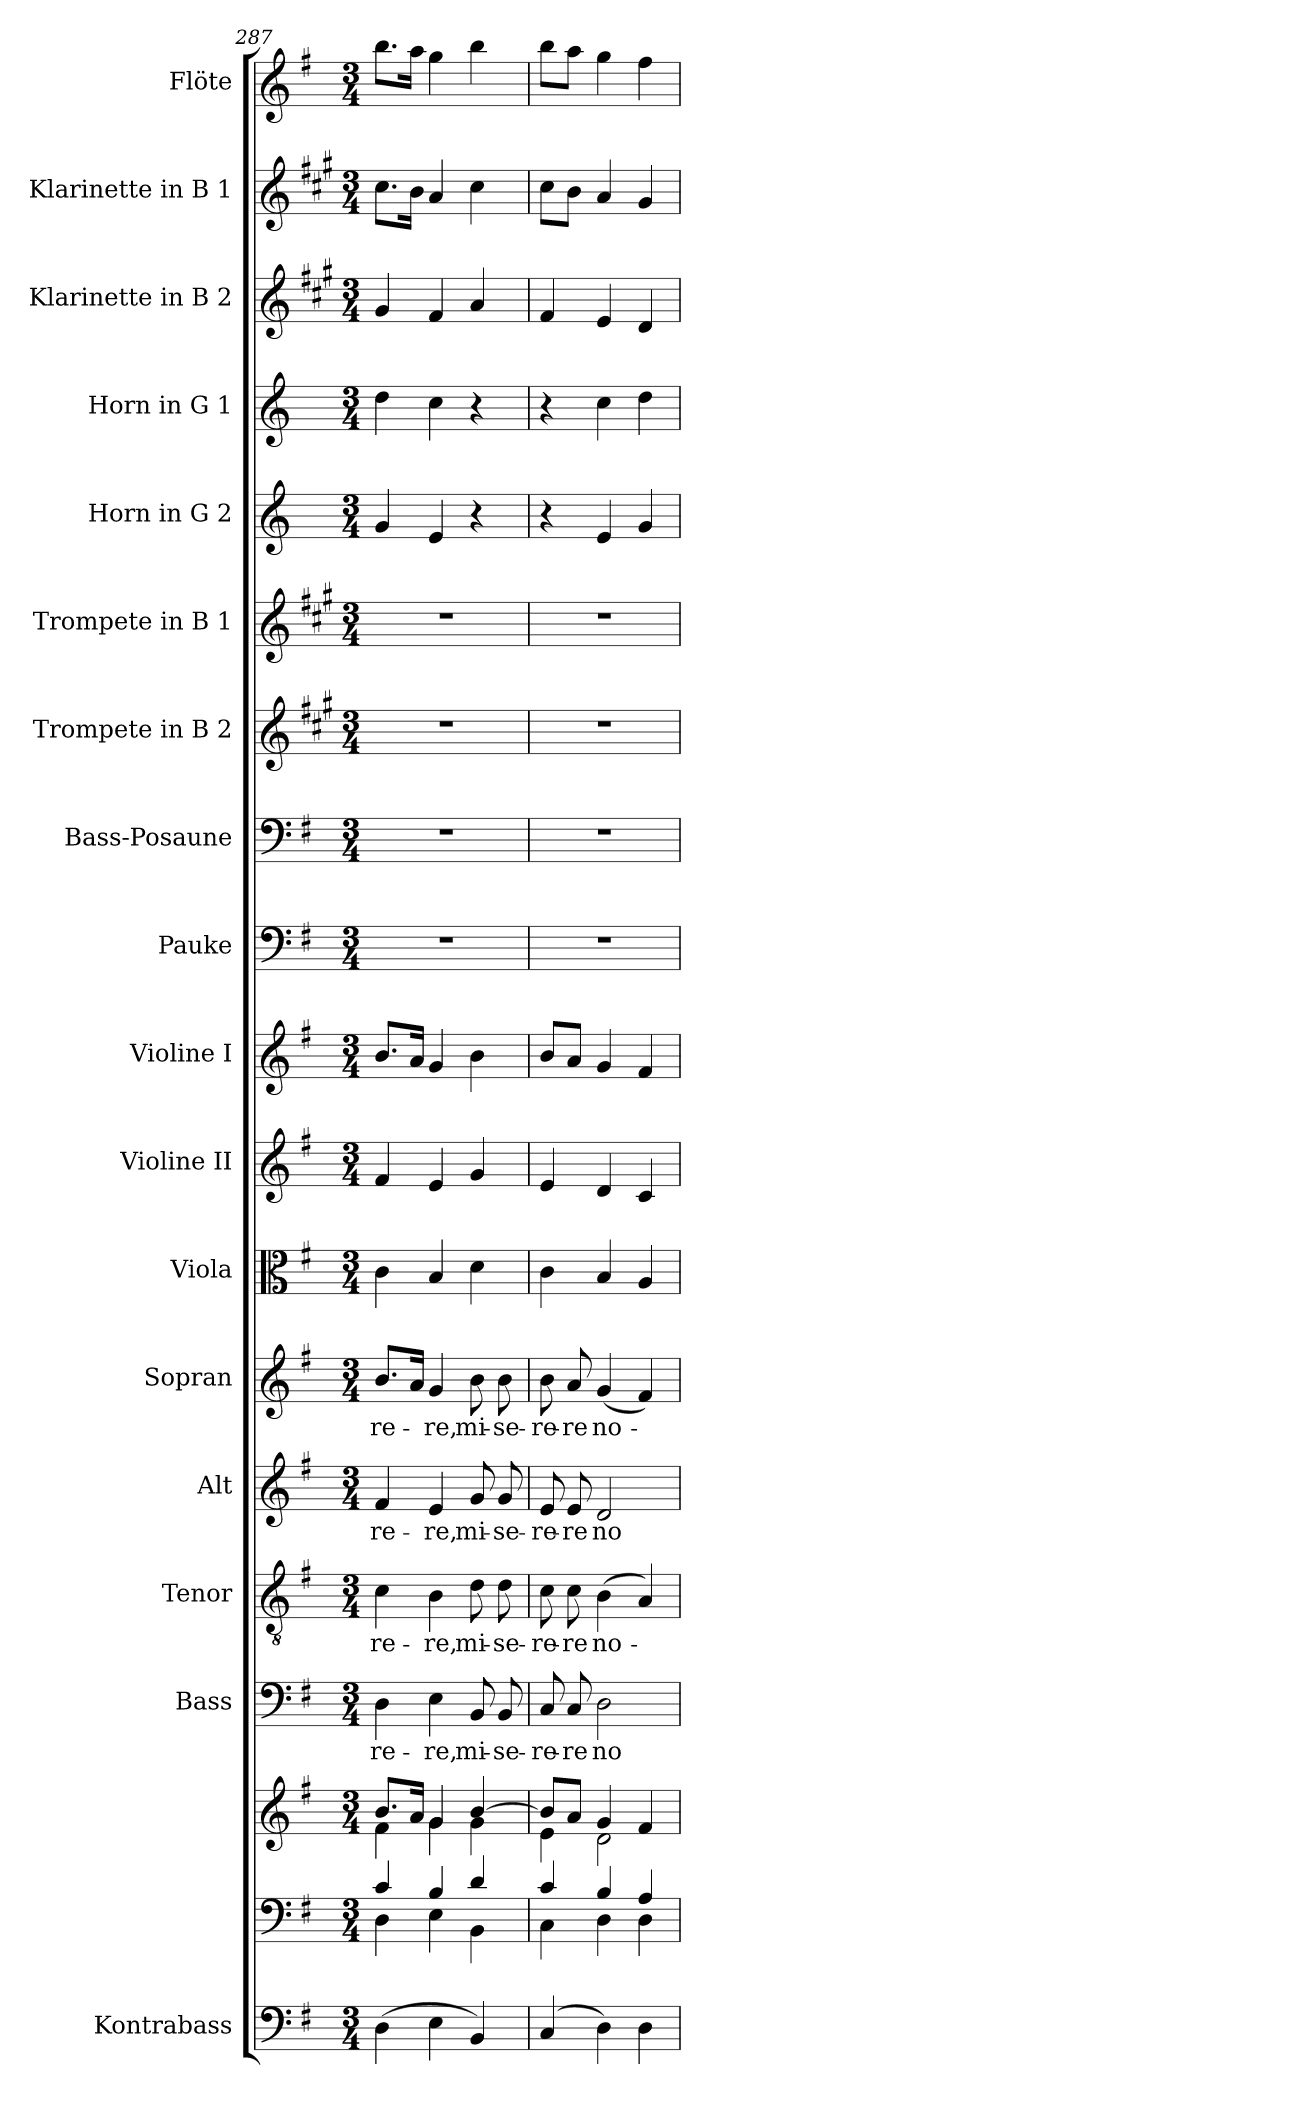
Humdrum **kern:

**kern	**kern	**kern	**kern	**text	**kern	**text	**kern	**text	**kern	**text	**kern	**kern	**kern	**kern	**kern	**kern	**kern	**kern	**kern	**kern	**kern	**kern
*part18	*part17	*part17	*part16	*part16	*part15	*part15	*part14	*part14	*part13	*part13	*part12	*part11	*part10	*part9	*part8	*part7	*part6	*part5	*part4	*part3	*part2	*part1
*staff19	*staff18	*staff17	*staff16	*staff16	*staff15	*staff15	*staff14	*staff14	*staff13	*staff13	*staff12	*staff11	*staff10	*staff9	*staff8	*staff7	*staff6	*staff5	*staff4	*staff3	*staff2	*staff1
*I"Kontrabass	*	*	*I"Bass	*	*I"Tenor	*	*I"Alt	*	*I"Sopran	*	*I"Viola	*I"Violine II	*I"Violine I	*I"Pauke	*I"Bass-Posaune	*I"Trompete in B 2	*I"Trompete in B 1	*I"Horn in G 2	*I"Horn in G 1	*I"Klarinette in B 2	*I"Klarinette in B 1	*I"Flöte
*I'Kb.	*	*	*I'B	*	*I'T	*	*I'A	*	*I'S	*	*I'Vla.	*I'Vl. II	*I'Vl. I	*I'Pk.	*I'B. Pos.	*	*	*I'Hrn. 2	*I'Hrn. 1	*	*	*I'Fl.
*clefF4	*clefF4	*clefG2	*clefF4	*	*clefGv2	*	*clefG2	*	*clefG2	*	*clefC3	*clefG2	*clefG2	*clefF4	*clefF4	*clefG2	*clefG2	*clefG2	*clefG2	*clefG2	*clefG2	*clefG2
*ITrd7c12	*	*	*	*	*	*	*	*	*	*	*	*	*	*	*	*ITrd1c2	*ITrd1c2	*ITrd3c5	*ITrd3c5	*ITrd1c2	*ITrd1c2	*
*k[f#]	*k[f#]	*k[f#]	*k[f#]	*	*k[f#]	*	*k[f#]	*	*k[f#]	*	*k[f#]	*k[f#]	*k[f#]	*k[f#]	*k[f#]	*k[f#]	*k[f#]	*k[f#]	*k[f#]	*k[f#]	*k[f#]	*k[f#]
*G:	*G:	*G:	*G:	*	*G:	*	*G:	*	*G:	*	*G:	*G:	*G:	*G:	*G:	*G:	*G:	*G:	*G:	*G:	*G:	*G:
*M3/4	*M3/4	*M3/4	*M3/4	*	*M3/4	*	*M3/4	*	*M3/4	*	*M3/4	*M3/4	*M3/4	*M3/4	*M3/4	*M3/4	*M3/4	*M3/4	*M3/4	*M3/4	*M3/4	*M3/4
=287	=287	=287	=287	=287	=287	=287	=287	=287	=287	=287	=287	=287	=287	=287	=287	=287	=287	=287	=287	=287	=287	=287
*	*^	*^	*	*	*	*	*	*	*	*	*	*	*	*	*	*	*	*	*	*	*	*
!	!	!	!	!	!	!LO:LY:b	!	!LO:LY:b	!	!LO:LY:b	!	!LO:LY:b	!	!	!	!	!	!	!	!	!	!	!	!
(>4DD\	4c/	4D\	8.b/L	4f#\	4D\	-re-	4c\	-re-	4f#/	-re-	8.b/L	-re-	4c\	4f#/	8.b/L	2.r	2.r	2.r	2.r	4d/	4a\	4f#/	8.b\L	8.bb\L
.	.	.	16a/Jk	.	.	.	.	.	.	.	16a/Jk	.	.	.	16a/Jk	.	.	.	.	.	.	.	16a\Jk	16aa\Jk
!	!	!	!	!	!	!LO:LY:b	!	!LO:LY:b	!	!LO:LY:b	!	!LO:LY:b	!	!	!	!	!	!	!	!	!	!	!	!
4EE\	4B/	4E\	4g/	4g\	4E\	-re,	4B\	-re,	4e/	-re,	4g/	-re,	4B/	4e/	4g/	.	.	.	.	4B/	4g\	4e/	4g/	4gg\
!	!	!	!	!	!	!LO:LY:b	!	!LO:LY:b	!	!LO:LY:b	!	!LO:LY:b	!	!	!	!	!	!	!	!	!	!	!	!
4BBB/)	4d/	4BB\	[>4b/	4g\	8BB/	mi-	8d\	mi-	8g/	mi-	8b\	mi-	4d\	4g/	4b\	.	.	.	.	4r	4r	4g/	4b\	4bb\
!	!	!	!	!	!	!LO:LY:b	!	!LO:LY:b	!	!LO:LY:b	!	!LO:LY:b	!	!	!	!	!	!	!	!	!	!	!	!
.	.	.	.	.	8BB/	-se-	8d\	-se-	8g/	-se-	8b\	-se-	.	.	.	.	.	.	.	.	.	.	.	.
=288	=288	=288	=288	=288	=288	=288	=288	=288	=288	=288	=288	=288	=288	=288	=288	=288	=288	=288	=288	=288	=288	=288	=288	=288
!	!	!	!	!	!	!LO:LY:b	!	!LO:LY:b	!	!LO:LY:b	!	!LO:LY:b	!	!	!	!	!	!	!	!	!	!	!	!
(4CC/	4c/	4C\	8b/L]	4e\	8C/	-re-	8c\	-re-	8e/	-re-	8b\	-re-	4c\	4e/	8b/L	2.r	2.r	2.r	2.r	4r	4r	4e/	8b\L	8bb\L
!	!	!	!	!	!	!LO:LY:b	!	!LO:LY:b	!	!LO:LY:b	!	!LO:LY:b	!	!	!	!	!	!	!	!	!	!	!	!
.	.	.	8a/J	.	8C/	-re	8c\	-re	8e/	-re	8a/	-re	.	.	8a/J	.	.	.	.	.	.	.	8a\J	8aa\J
!	!	!	!	!	!	!LO:LY:b	!	!LO:LY:b	!	!LO:LY:b	!	!LO:LY:b	!	!	!	!	!	!	!	!	!	!	!	!
4DD\)	4B/	4D\	4g/	2d\	2D\	no-	(>4B\	no-	2d/	no-	(<4g/	no-	4B/	4d/	4g/	.	.	.	.	4B/	4g\	4d/	4g/	4gg\
4DD\	4A/	4D\	4f#/	.	.	.	4A/)	.	.	.	4f#/)	.	4A/	4c/	4f#/	.	.	.	.	4d/	4a\	4c/	4f#/	4ff#\
*	*v	*v	*	*	*	*	*	*	*	*	*	*	*	*	*	*	*	*	*	*	*	*	*	*
*	*	*v	*v	*	*	*	*	*	*	*	*	*	*	*	*	*	*	*	*	*	*	*	*
=	=	=	=	=	=	=	=	=	=	=	=	=	=	=	=	=	=	=	=	=	=	=
*-	*-	*-	*-	*-	*-	*-	*-	*-	*-	*-	*-	*-	*-	*-	*-	*-	*-	*-	*-	*-	*-	*-
